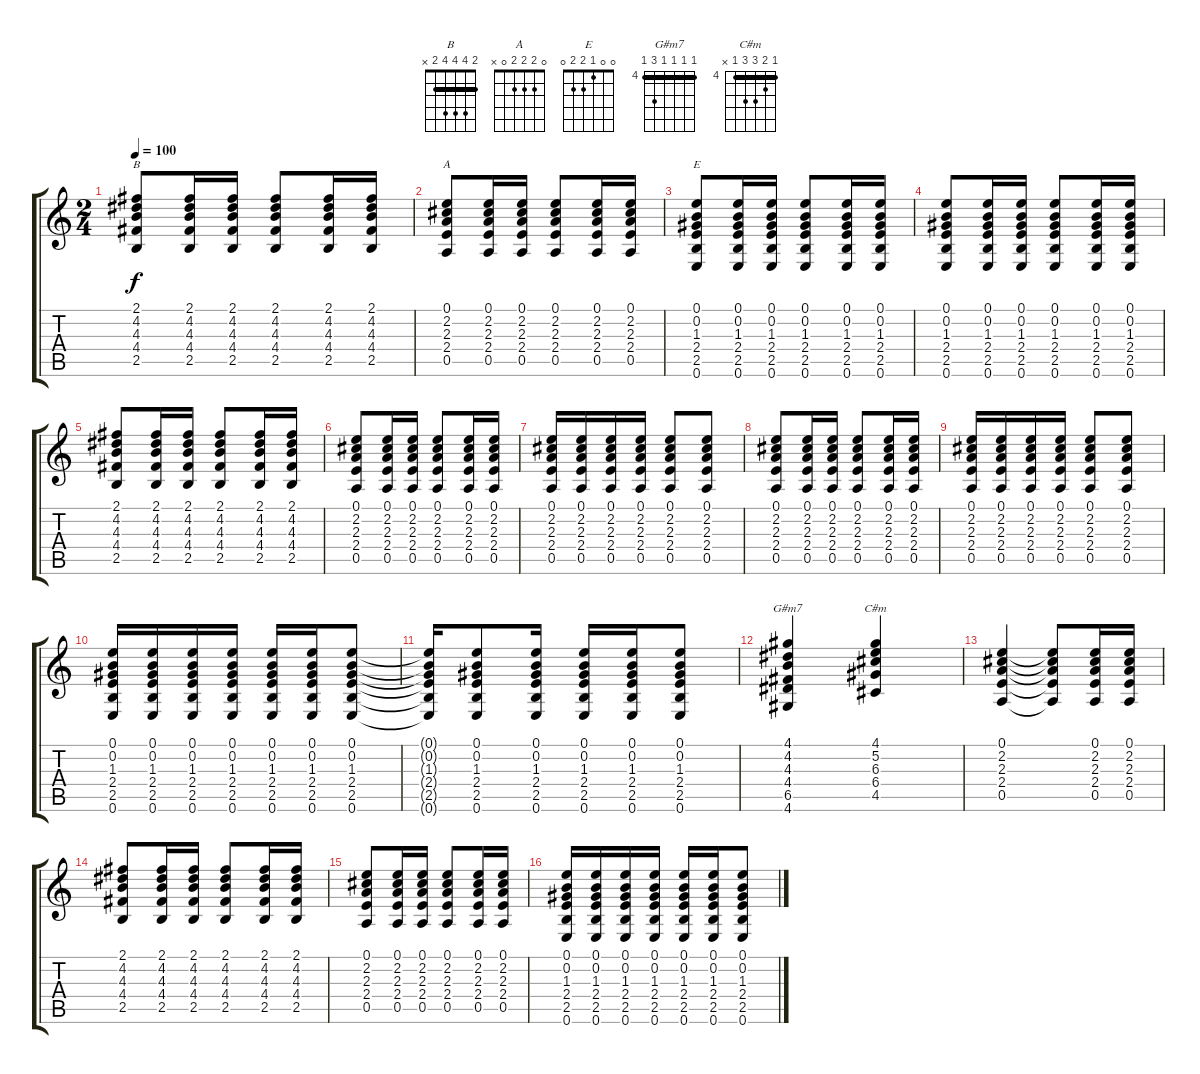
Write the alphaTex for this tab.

\track "" {instrument acousticguitarsteel}
\staff {score tabs}
\tuning (E4 B3 G3 D3 A2 E2) {hide}
\chord ("B" 2 4 4 4 2 x) {barre 2}
\chord ("A" 0 2 2 2 0 x)
\chord ("E" 0 0 1 2 2 0)
\chord ("G#m7" 4 4 4 4 6 4) {firstfret 4 barre 4}
\chord ("C#m" 4 5 6 6 4 x) {firstfret 4 barre 4}
\ts (2 4)
\tempo 100
\clef g2
\ks c
(2.1 4.2 4.3 4.4 2.5).8{ch "B" dy f} (2.1 4.2 4.3 4.4 2.5).16 (2.1 4.2 4.3 4.4 2.5).16 (2.1 4.2 4.3 4.4 2.5).8 (2.1 4.2 4.3 4.4 2.5).16 (2.1 4.2 4.3 4.4 2.5).16 |
(0.1 2.2 2.3 2.4 0.5).8{ch "A"} (0.1 2.2 2.3 2.4 0.5).16 (0.1 2.2 2.3 2.4 0.5).16 (0.1 2.2 2.3 2.4 0.5).8 (0.1 2.2 2.3 2.4 0.5).16 (0.1 2.2 2.3 2.4 0.5).16 |
(0.1 0.2 1.3 2.4 2.5 0.6).8{ch "E"} (0.1 0.2 1.3 2.4 2.5 0.6).16 (0.1 0.2 1.3 2.4 2.5 0.6).16 (0.1 0.2 1.3 2.4 2.5 0.6).8 (0.1 0.2 1.3 2.4 2.5 0.6).16 (0.1 0.2 1.3 2.4 2.5 0.6).16 |
(0.1 0.2 1.3 2.4 2.5 0.6).8 (0.1 0.2 1.3 2.4 2.5 0.6).16 (0.1 0.2 1.3 2.4 2.5 0.6).16 (0.1 0.2 1.3 2.4 2.5 0.6).8 (0.1 0.2 1.3 2.4 2.5 0.6).16 (0.1 0.2 1.3 2.4 2.5 0.6).16 |
(2.1 4.2 4.3 4.4 2.5).8 (2.1 4.2 4.3 4.4 2.5).16 (2.1 4.2 4.3 4.4 2.5).16 (2.1 4.2 4.3 4.4 2.5).8 (2.1 4.2 4.3 4.4 2.5).16 (2.1 4.2 4.3 4.4 2.5).16 |
(0.1 2.2 2.3 2.4 0.5).8 (0.1 2.2 2.3 2.4 0.5).16 (0.1 2.2 2.3 2.4 0.5).16 (0.1 2.2 2.3 2.4 0.5).8 (0.1 2.2 2.3 2.4 0.5).16 (0.1 2.2 2.3 2.4 0.5).16 |
(0.1 2.2 2.3 2.4 0.5).16 (0.1 2.2 2.3 2.4 0.5).16 (0.1 2.2 2.3 2.4 0.5).16 (0.1 2.2 2.3 2.4 0.5).16 (0.1 2.2 2.3 2.4 0.5).8 (0.1 2.2 2.3 2.4 0.5).8 |
(0.1 2.2 2.3 2.4 0.5).8 (0.1 2.2 2.3 2.4 0.5).16 (0.1 2.2 2.3 2.4 0.5).16 (0.1 2.2 2.3 2.4 0.5).8 (0.1 2.2 2.3 2.4 0.5).16 (0.1 2.2 2.3 2.4 0.5).16 |
(0.1 2.2 2.3 2.4 0.5).16 (0.1 2.2 2.3 2.4 0.5).16 (0.1 2.2 2.3 2.4 0.5).16 (0.1 2.2 2.3 2.4 0.5).16 (0.1 2.2 2.3 2.4 0.5).8 (0.1 2.2 2.3 2.4 0.5).8 |
(0.1 0.2 1.3 2.4 2.5 0.6).16 (0.1 0.2 1.3 2.4 2.5 0.6).16 (0.1 0.2 1.3 2.4 2.5 0.6).16 (0.1 0.2 1.3 2.4 2.5 0.6).16 (0.1 0.2 1.3 2.4 2.5 0.6).16 (0.1 0.2 1.3 2.4 2.5 0.6).16 (0.1 0.2 1.3 2.4 2.5 0.6).8 |
(0.1{t} 0.2{t} 1.3{t} 2.4{t} 2.5{t} 0.6{t}).16 (0.1 0.2 1.3 2.4 2.5 0.6).8 (0.1 0.2 1.3 2.4 2.5 0.6).16 (0.1 0.2 1.3 2.4 2.5 0.6).16 (0.1 0.2 1.3 2.4 2.5 0.6).16 (0.1 0.2 1.3 2.4 2.5 0.6).8 |
(4.1 4.2 4.3 4.4 6.5 4.6).4{ch "G#m7"} (4.1 5.2 6.3 6.4 4.5).4{ch "C#m"} |
(0.1 2.2 2.3 2.4 0.5).4 (0.1{t} 2.2{t} 2.3{t} 2.4{t} 0.5{t}).8 (0.1 2.2 2.3 2.4 0.5).16 (0.1 2.2 2.3 2.4 0.5).16 |
(2.1 4.2 4.3 4.4 2.5).8 (2.1 4.2 4.3 4.4 2.5).16 (2.1 4.2 4.3 4.4 2.5).16 (2.1 4.2 4.3 4.4 2.5).8 (2.1 4.2 4.3 4.4 2.5).16 (2.1 4.2 4.3 4.4 2.5).16 |
(0.1 2.2 2.3 2.4 0.5).8 (0.1 2.2 2.3 2.4 0.5).16 (0.1 2.2 2.3 2.4 0.5).16 (0.1 2.2 2.3 2.4 0.5).8 (0.1 2.2 2.3 2.4 0.5).16 (0.1 2.2 2.3 2.4 0.5).16 |
(0.1 0.2 1.3 2.4 2.5 0.6).16 (0.1 0.2 1.3 2.4 2.5 0.6).16 (0.1 0.2 1.3 2.4 2.5 0.6).16 (0.1 0.2 1.3 2.4 2.5 0.6).16 (0.1 0.2 1.3 2.4 2.5 0.6).16 (0.1 0.2 1.3 2.4 2.5 0.6).16 (0.1 0.2 1.3 2.4 2.5 0.6).8
